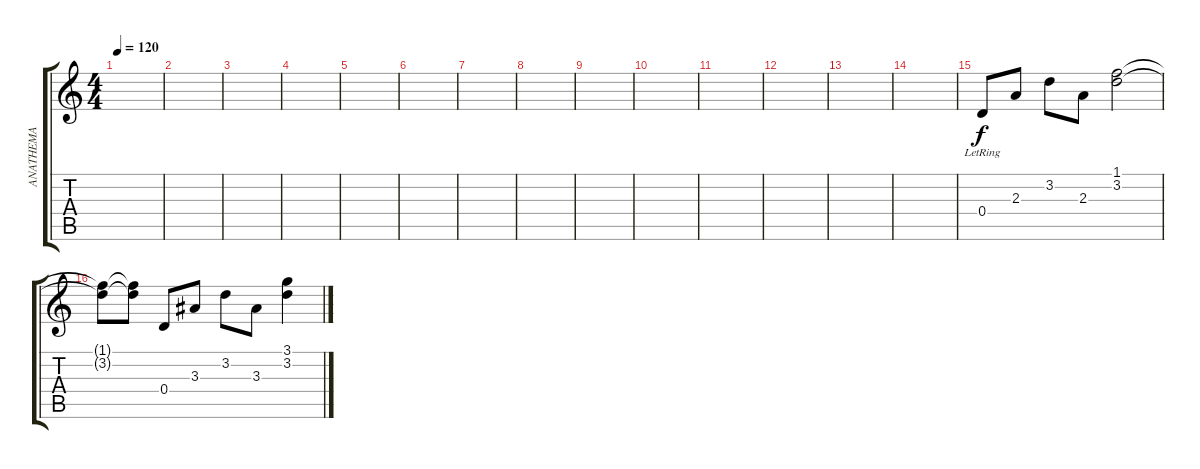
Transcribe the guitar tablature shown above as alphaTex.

\track ("ANATHEMA" "ANATHEMA") {instrument acousticguitarnylon}
\staff {score tabs}
\tuning (E4 B3 G3 D3 A2 E2) {hide}
\ts (4 4)
\tempo 120
\clef g2
\ks c
|
|
|
|
|
|
|
|
|
|
|
|
|
|
0.4{lr}.8 2.3.8 3.2.8 2.3.8 (1.1 3.2).2 |
(1.1{t} 3.2{t}).8 (1.1{t} 3.2{t}).8 0.4.8 3.3.8 3.2.8 3.3.8 (3.1 3.2).4
